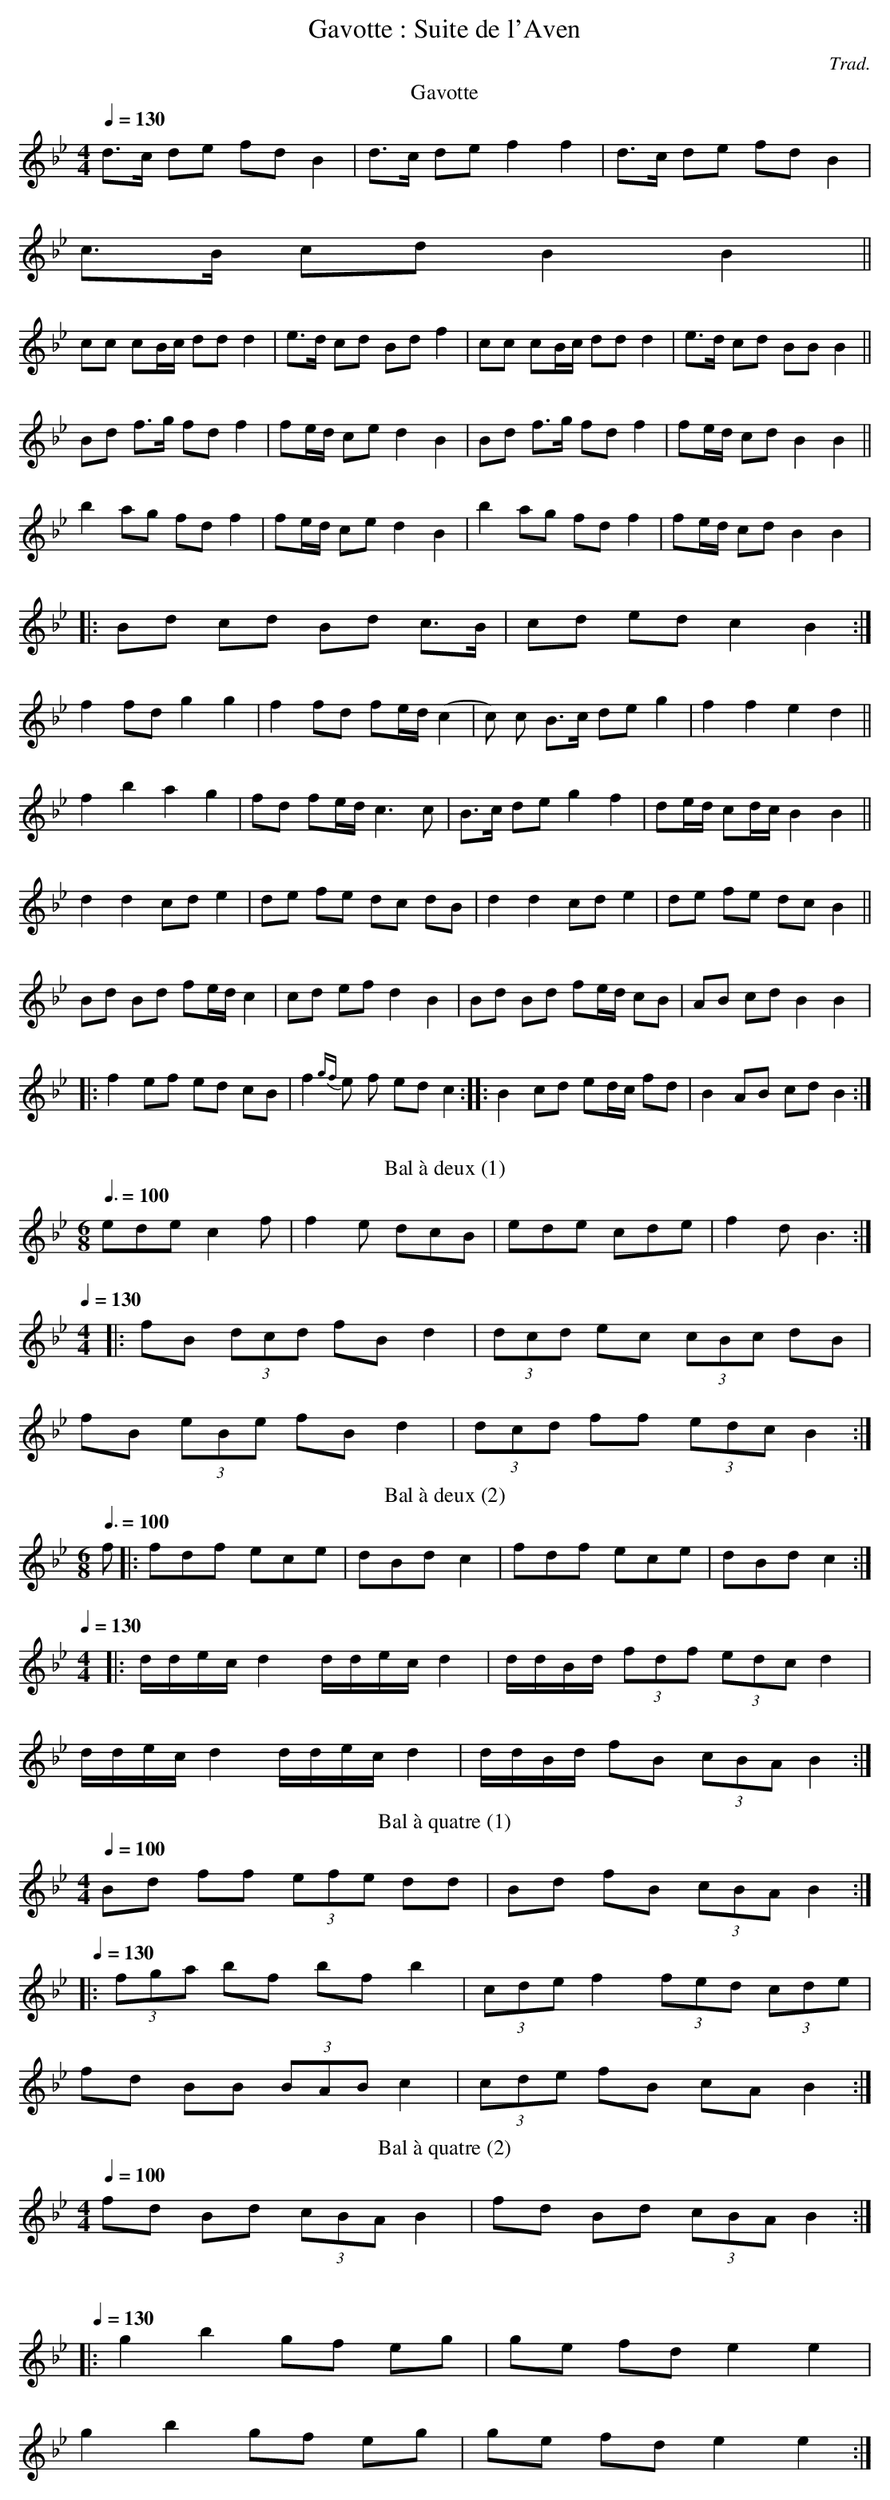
X:1
T:Gavotte : Suite de l'Aven
C:Trad.
K:C
T:Gavotte
Q:1/4=130
M:4/4
L:1/16
K:Bb
d3c d2e2 f2d2 B4 | d3c d2e2 f4 f4 | d3c d2e2 f2d2 B4 |
c3B c2d2 B4 B4 ||
c2c2 c2Bc d2d2 d4 | e3d c2d2 B2d2 f4 | c2c2 c2Bc d2d2 d4 | e3d c2d2 B2B2 B4 ||
B2d2 f3g f2d2 f4 | f2ed c2e2 d4 B4 | B2d2 f3g f2d2 f4 | f2ed c2d2 B4 B4 ||
b4 a2g2 f2d2 f4 | f2ed c2e2 d4 B4 | b4 a2g2 f2d2 f4 | f2ed c2d2 B4 B4 |:
B2d2 c2d2 B2d2 c3B | c2d2 e2d2 c4 B4 :|
f4 f2d2 g4 g4 | f4 f2d2 f2ed (c4 | c2) c2 B3c d2e2 g4 | f4 f4 e4 d4 ||
f4 b4 a4 g4 | f2d2 f2ed c6 c2 | B3c d2e2 g4 f4 | d2ed c2dc B4 B4 ||
d4 d4 c2d2 e4 | d2e2 f2e2 d2c2 d2B2 | d4 d4 c2d2 e4 | d2e2 f2e2 d2c2 B4 ||
B2d2 B2d2 f2ed c4 | c2d2 e2f2 d4 B4 | B2d2 B2d2 f2ed c2B2 | A2B2 c2d2 B4 B4 |:
f4 e2f2 e2d2 c2B2 | f4 {gf}e2 f2 e2d2 c4 :: B4 c2d2 e2dc f2d2 | B4 A2B2 c2d2 B4 :|
%%newpage
T:Bal à deux (1)
Q:3/8=100
M:6/8
L:1/16
e2d2e2 c4 f2 | f4 e2 d2c2B2 | e2d2e2 c2d2e2 | f4 d2 B6 :|
Q:1/4=130
M:4/4
L:1/16
|: f2B2 (3d2c2d2 f2B2 d4 | (3d2c2d2 e2c2 (3c2B2c2 d2B2 |
f2B2 (3e2B2e2 f2B2 d4 | (3d2c2d2 f2f2 (3e2d2c2 B4 :|
T:Bal à deux (2)
Q:3/8=100
M:6/8
L:1/16
f2 |: f2d2f2 e2c2e2 | d2B2d2 c4 | f2d2f2 e2c2e2 | d2B2d2 c4 :|
Q:1/4=130
M:4/4
L:1/16
|: ddec d4 ddec d4 | ddBd (3f2d2f2 (3e2d2c2 d4 |
ddec d4 ddec d4 | ddBd f2B2 (3c2B2A2 B4 :|
T:Bal à quatre (1)
Q:1/4=100
B2d2 f2f2 (3e2f2e2 d2d2 | B2d2 f2B2 (3c2B2A2 B4 :|
Q:1/4=130
|: (3f2g2a2 b2f2 b2f2 b4 | (3c2d2e2 f4 (3f2e2d2 (3c2d2e2 |
f2d2 B2B2 (3B2A2B2 c4 | (3c2d2e2 f2B2 c2A2 B4 :|
T:Bal à quatre (2)
Q:1/4=100
f2d2 B2d2 (3c2B2A2 B4 | f2d2 B2d2 (3c2B2A2 B4 :|
Q:1/4=130
|: g4 b4 g2f2 e2g2 | g2e2 f2d2 e4 e4 |
g4 b4 g2f2 e2g2 | g2e2 f2d2 e4 e4 :|
